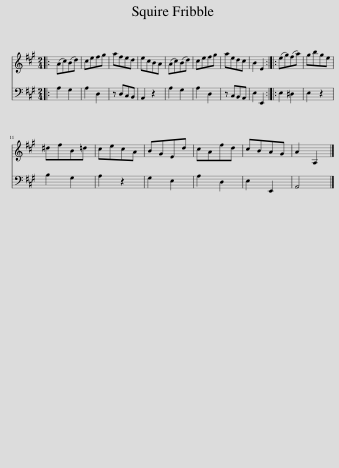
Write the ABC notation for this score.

X:1
%%score 1 2
L:1/8
M:2/4
I:linebreak $
K:A
V:1 treble
V:2 bass
V:1
|: (Ac)(Bd) | cefg | afed | ecBA | (Ac)(Bd) | %5
 cefg | aedc | B2 E2 :: (eg)(fa) | gbge |$ %10
 ^dfB=d | cecA | BGEd | cAfd | cBAG | %15
 A2 A,2 |] %16
V:2
|: A,2 G,2 | A,2 D,2 | z D,C,B,, | A,,2 z2 | A,2 G,2 | %5
 A,2 D,2 | z C,B,,A,, | E,2 E,,2 :: E,2 ^D,2 | E,2 z2 |$ %10
 B,2 G,2 | A,2 z2 | G,2 E,2 | A,2 D,2 | E,2 E,,2 | %15
 A,,4 |] %16
